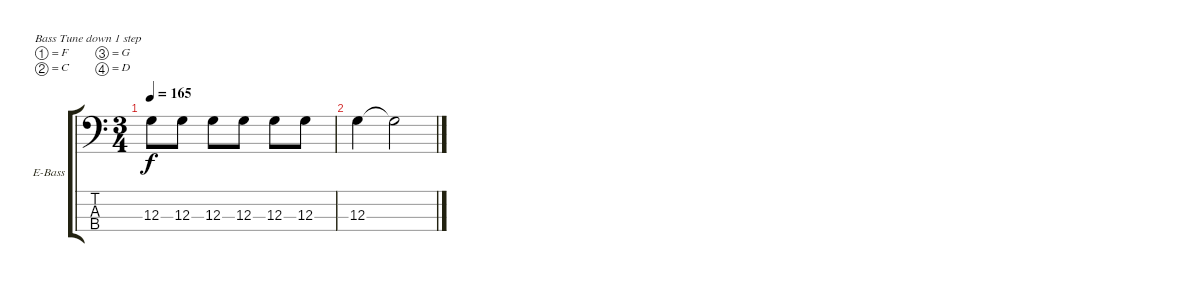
\bracketExtendMode groupsimilarinstruments
\firstSystemTrackNameOrientation horizontal
\otherSystemsTrackNameOrientation horizontal
\track ("Kristian - Bass" "E-Bass") {instrument electricbassfinger}
\staff {score tabs}
\tuning (F2 C2 G1 D1)
\ts (3 4)
\tempo 165
\clef f4
\ks c
12.3.8{dy f} 12.3.8 12.3.8 12.3.8 12.3.8 12.3.8 |
12.3.4 12.3{t}.2
